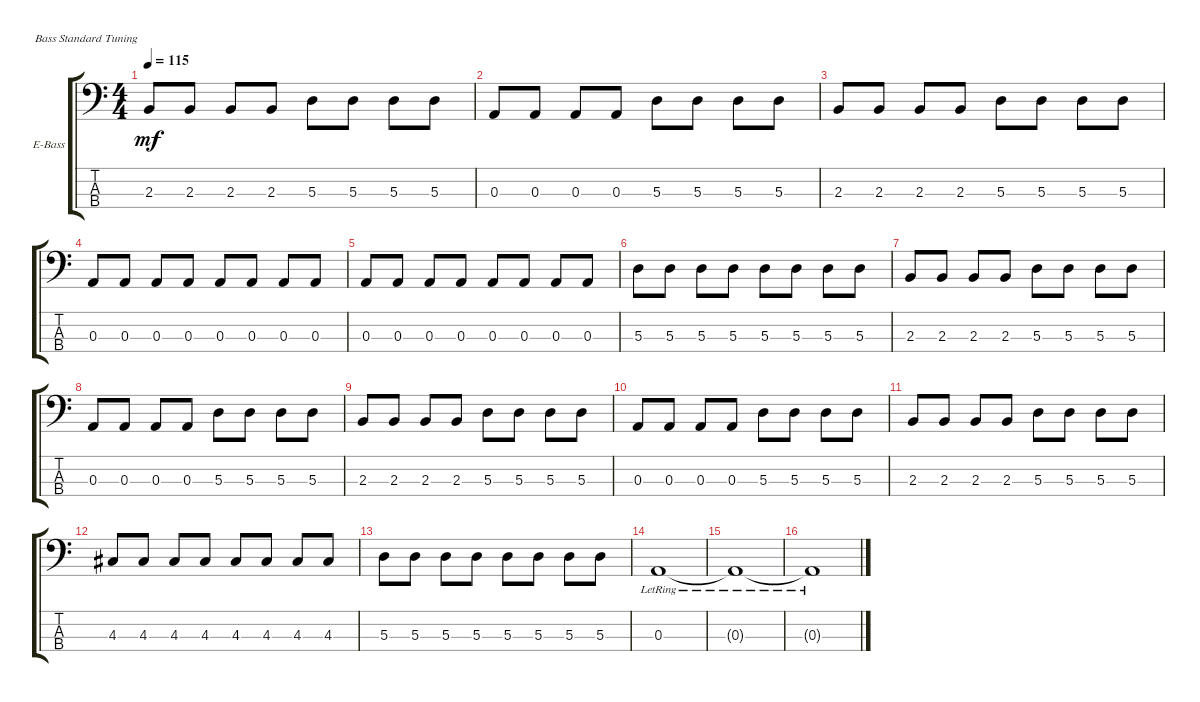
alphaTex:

\defaultSystemsLayout 4
\bracketExtendMode groupsimilarinstruments
\firstSystemTrackNameOrientation horizontal
\otherSystemsTrackNameOrientation horizontal
\track ("Electric Bass" "E-Bass") {instrument electricbassfinger}
\staff {score tabs}
\tuning (G2 D2 A1 E1)
\ts (4 4)
\tempo 115
\clef f4
\scale
0.333333
\ks c
2.3.8{dy mf} 2.3.8 2.3.8 2.3.8 5.3.8 5.3.8 5.3.8 5.3.8 |
\scale
0.333333 0.3.8 0.3.8 0.3.8 0.3.8 5.3.8 5.3.8 5.3.8 5.3.8 |
\scale
0.333333 2.3.8 2.3.8 2.3.8 2.3.8 5.3.8 5.3.8 5.3.8 5.3.8 |
\scale
0.333333 0.3.8 0.3.8 0.3.8 0.3.8 0.3.8 0.3.8 0.3.8 0.3.8 |
\scale
0.333333 0.3.8 0.3.8 0.3.8 0.3.8 0.3.8 0.3.8 0.3.8 0.3.8 |
\scale
0.333333 5.3.8 5.3.8 5.3.8 5.3.8 5.3.8 5.3.8 5.3.8 5.3.8 |
\scale
0.333333 2.3.8 2.3.8 2.3.8 2.3.8 5.3.8 5.3.8 5.3.8 5.3.8 |
\scale
0.333333 0.3.8 0.3.8 0.3.8 0.3.8 5.3.8 5.3.8 5.3.8 5.3.8 |
\scale
0.333333 2.3.8 2.3.8 2.3.8 2.3.8 5.3.8 5.3.8 5.3.8 5.3.8 |
\scale
0.333333 0.3.8 0.3.8 0.3.8 0.3.8 5.3.8 5.3.8 5.3.8 5.3.8 |
\scale
0.333333 2.3.8 2.3.8 2.3.8 2.3.8 5.3.8 5.3.8 5.3.8 5.3.8 |
\scale
0.333333 4.3.8 4.3.8 4.3.8 4.3.8 4.3.8 4.3.8 4.3.8 4.3.8 |
\scale
0.333333 5.3.8 5.3.8 5.3.8 5.3.8 5.3.8 5.3.8 5.3.8 5.3.8 |
\scale
0.333333 0.3{lr}.1 |
0.3{lr t}.1 |
0.3{lr t}.1
